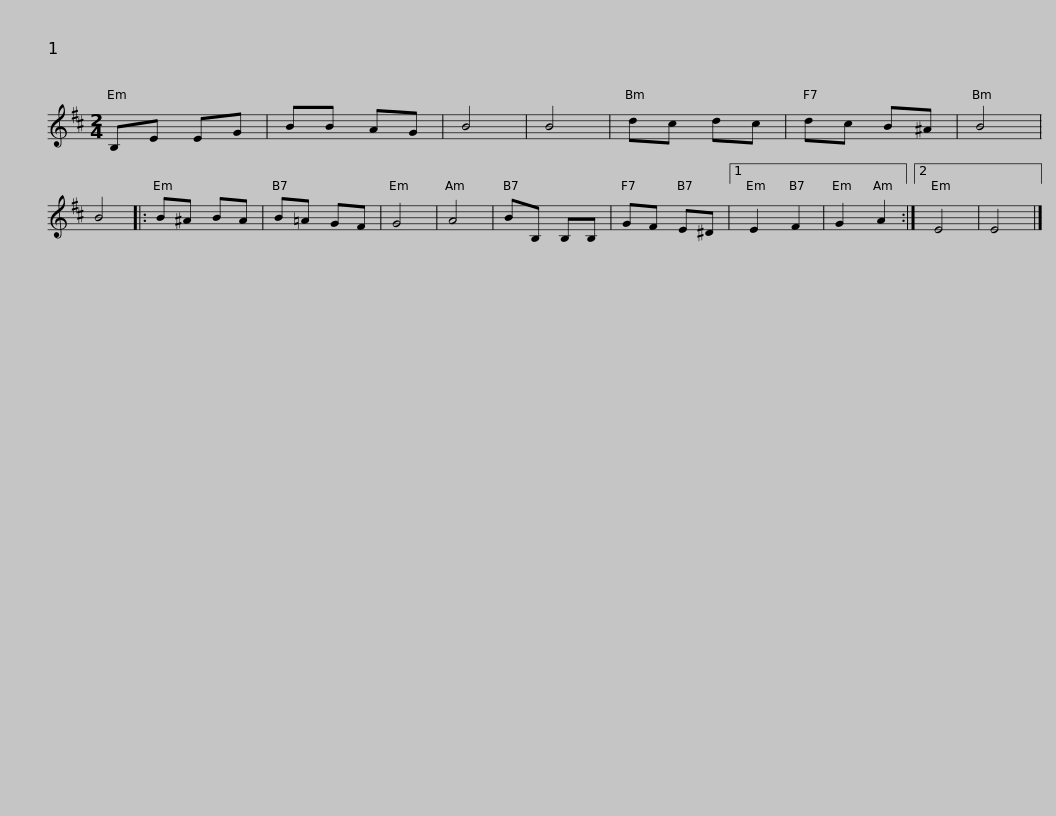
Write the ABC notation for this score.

X:1
L:1/8
M:2/4
I:linebreak $
K:D
V:1 treble
V:1
 B,E EG | BB AG | B4 | B4 | dc dc | %5
 dc B^A | B4 | B4 |: B^A BA | B=A GF | %10
 G4 | A4 |$ BB, B,B, | GF E^D |1 E2 F2 | %15
 G2 A2 :|2 E4 | E4 |] %18
